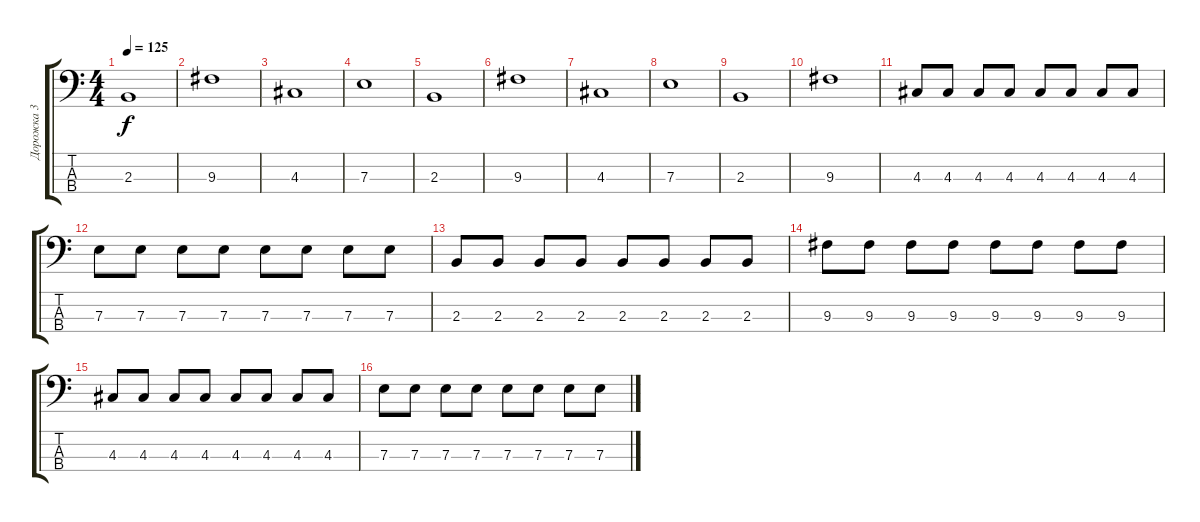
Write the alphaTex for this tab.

\track ("Дорожка 3" "Дорожка 3") {instrument electricbassfinger}
\staff {score tabs}
\tuning (G2 D2 A1 E1) {hide}
\ts (4 4)
\tempo 125
\clef f4
\ks c
2.3.1{dy f} |
9.3.1 |
4.3.1 |
7.3.1 |
2.3.1 |
9.3.1 |
4.3.1 |
7.3.1 |
2.3.1 |
9.3.1 |
4.3.8 4.3.8 4.3.8 4.3.8 4.3.8 4.3.8 4.3.8 4.3.8 |
7.3.8 7.3.8 7.3.8 7.3.8 7.3.8 7.3.8 7.3.8 7.3.8 |
2.3.8 2.3.8 2.3.8 2.3.8 2.3.8 2.3.8 2.3.8 2.3.8 |
9.3.8 9.3.8 9.3.8 9.3.8 9.3.8 9.3.8 9.3.8 9.3.8 |
4.3.8 4.3.8 4.3.8 4.3.8 4.3.8 4.3.8 4.3.8 4.3.8 |
7.3.8 7.3.8 7.3.8 7.3.8 7.3.8 7.3.8 7.3.8 7.3.8
